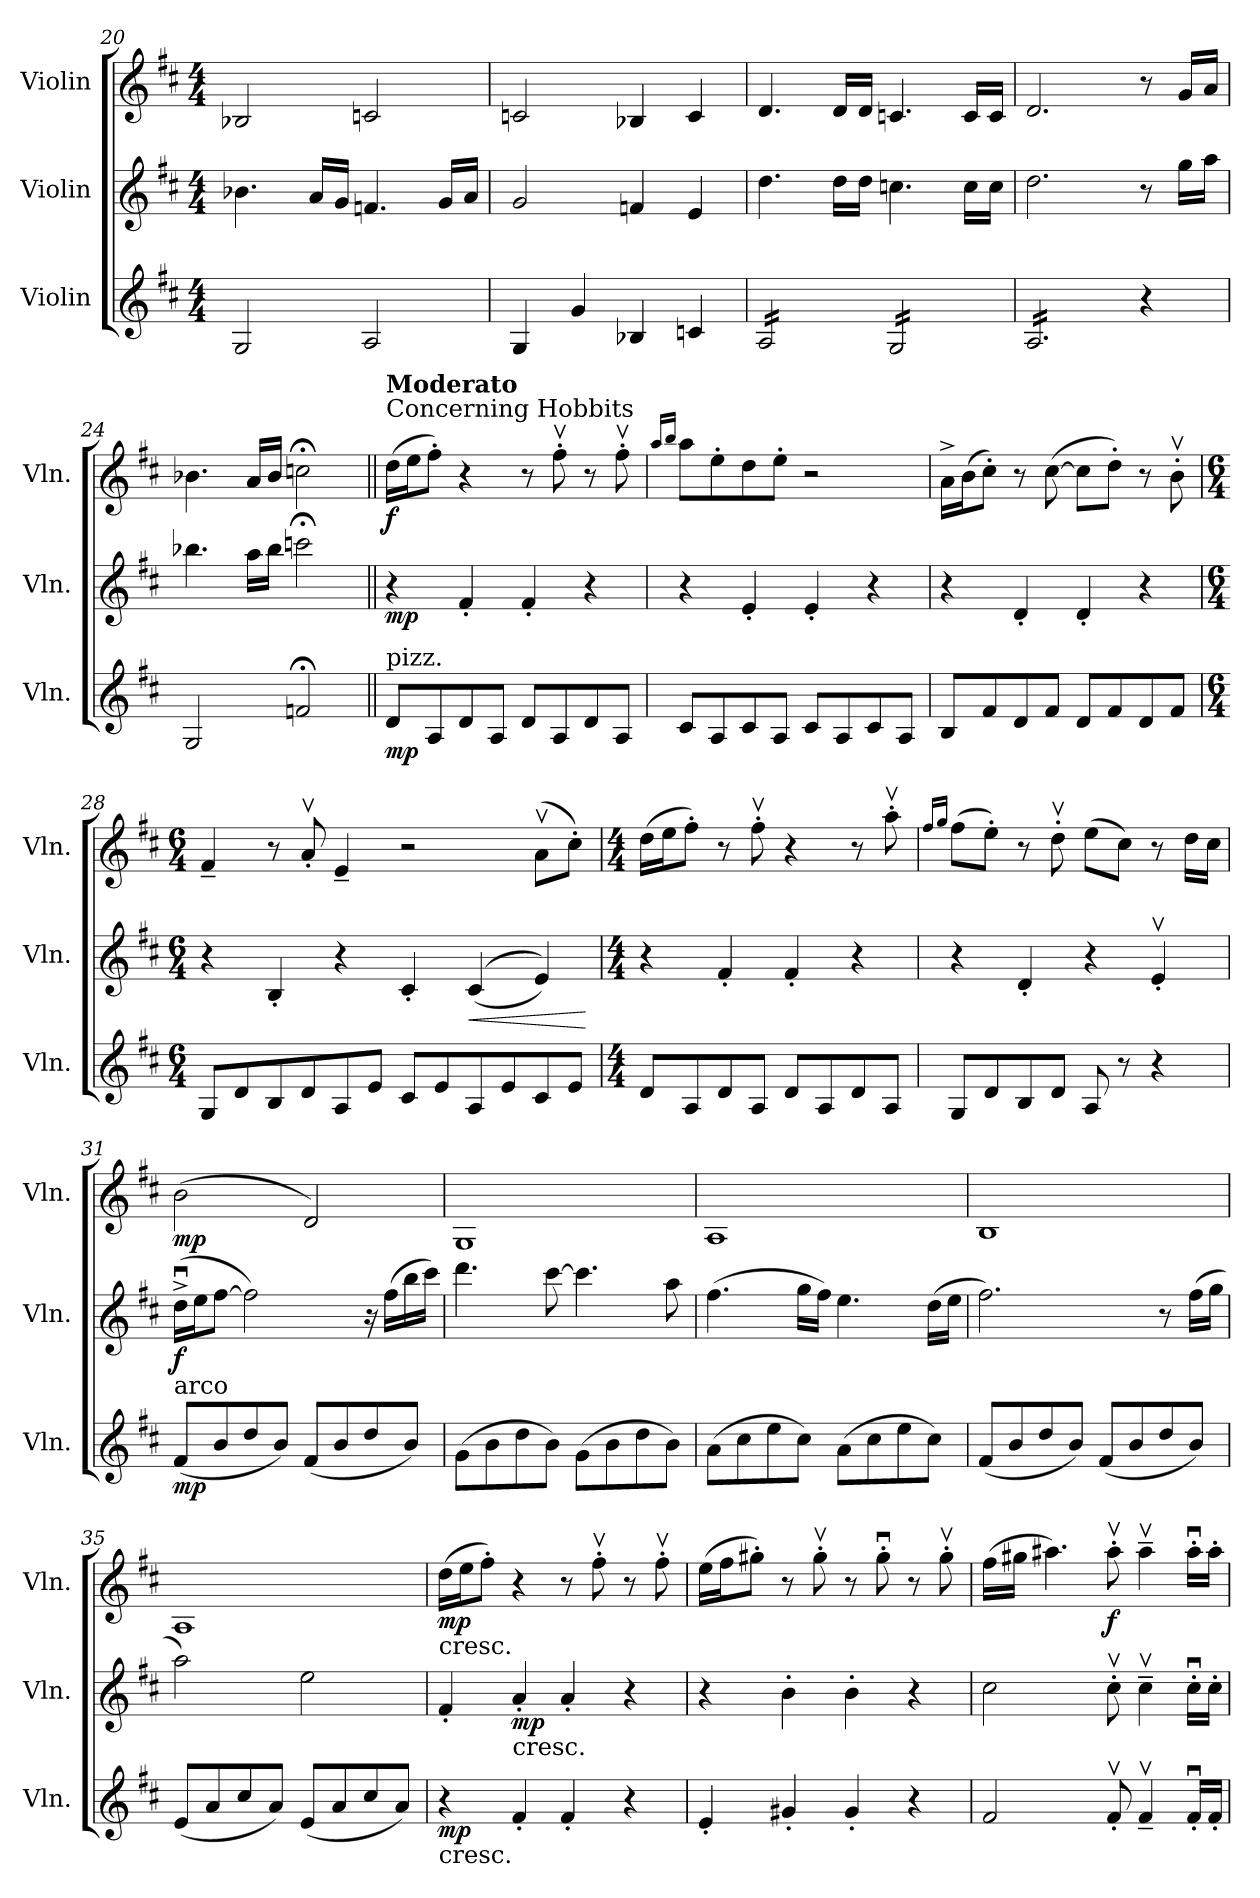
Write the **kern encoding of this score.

**kern	**dynam	**kern	**dynam	**kern	**dynam
*part3	*part3	*part2	*part2	*part1	*part1
*staff3	*staff3	*staff2	*staff2	*staff1	*staff1
*I"Violin	*	*I"Violin	*	*I"Violin	*
*I'Vln.	*	*I'Vln.	*	*I'Vln.	*
*clefG2	*	*clefG2	*	*clefG2	*
*k[f#c#]	*	*k[f#c#]	*	*k[f#c#]	*
*M4/4	*	*M4/4	*	*M4/4	*
=20	=20	=20	=20	=20	=20
2G/	.	4.b-X\	.	2B-X/	.
.	.	16a/LL	.	.	.
.	.	16g/JJ	.	.	.
2A/	.	4.fn/	.	2cn/	.
.	.	16g/LL	.	.	.
.	.	16a/JJ	.	.	.
=21	=21	=21	=21	=21	=21
4G/	.	2g/	.	2cn/	.
4g/	.	.	.	.	.
4B-X/	.	4fn/	.	4B-X/	.
4cn/	.	4e/	.	4c/	.
=22	=22	=22	=22	=22	=22
*tremolo	*	*	*	*	*
16A/LL	.	4.dd\	.	4.d/	.
16A/	.	.	.	.	.
16A/	.	.	.	.	.
16A/	.	.	.	.	.
16A/	.	.	.	.	.
16A/	.	.	.	.	.
16A/	.	16dd\LL	.	16d/LL	.
16A/JJ	.	16dd\JJ	.	16d/JJ	.
16G/LL	.	4.ccn\	.	4.cn/	.
16G/	.	.	.	.	.
16G/	.	.	.	.	.
16G/	.	.	.	.	.
16G/	.	.	.	.	.
16G/	.	.	.	.	.
16G/	.	16cc\LL	.	16c/LL	.
16G/JJ	.	16cc\JJ	.	16c/JJ	.
=23	=23	=23	=23	=23	=23
16A/LL	.	2.dd\	.	2.d/	.
16A/	.	.	.	.	.
16A/	.	.	.	.	.
16A/	.	.	.	.	.
16A/	.	.	.	.	.
16A/	.	.	.	.	.
16A/	.	.	.	.	.
16A/	.	.	.	.	.
16A/	.	.	.	.	.
16A/	.	.	.	.	.
16A/	.	.	.	.	.
16A/JJ	.	.	.	.	.
*Xtremolo	*	*	*	*	*
4r	.	8r	.	8r	.
.	.	16gg\LL	.	16g/LL	.
.	.	16aa\JJ	.	16a/JJ	.
=24	=24	=24	=24	=24	=24
2G/	.	4.bb-X\	.	4.b-X\	.
.	.	16aa\LL	.	16a/LL	.
.	.	16bb-\JJ	.	16b-/JJ	.
2fn;</	.	2cccn;<\	.	2ccn;<\	.
!!LO:LB:g=z
=25||	=25||	=25||	=25||	=25||	=25||
*	*	*	*	*MM104	*
!	!	!	!	!LO:TX:a:t=Concerning Hobbits	!
!	!	!	!	!LO:TX:a:B:t=Moderato	!
!LO:TX:a:t=pizz.	!	!	!	!	!
!	!LO:DY:b	!	!LO:DY:b	!	!LO:DY:b
8d/L	mp	4r	mp	(16dd\LL	f
.	.	.	.	16ee\J	.
8A/	.	.	.	8ff#'\J)	.
8d/	.	4f#'/	.	4r	.
8A/J	.	.	.	.	.
8d/L	.	4f#'/	.	8r	.
8A/	.	.	.	8ff#v'\	.
8d/	.	4r	.	8r	.
8A/J	.	.	.	8ff#v'\	.
=26	=26	=26	=26	=26	=26
.	.	.	.	16qaa/LL	.
.	.	.	.	16qbb/JJ	.
8c#/L	.	4r	.	8aa\L	.
8A/	.	.	.	8ee'\	.
8c#/	.	4e'/	.	8dd\	.
8A/J	.	.	.	8ee'\J	.
8c#/L	.	4e'/	.	2r	.
8A/	.	.	.	.	.
8c#/	.	4r	.	.	.
8A/J	.	.	.	.	.
=27	=27	=27	=27	=27	=27
8B/L	.	4r	.	16a^\LL	.
.	.	.	.	(16b\J	.
8f#/	.	.	.	8cc#'\J)	.
8d/	.	4d'/	.	8r	.
8f#/J	.	.	.	(>[8cc#\	.
8d/L	.	4d'/	.	8cc#\L]	.
8f#/	.	.	.	8dd'\J)	.
8d/	.	4r	.	8r	.
8f#/J	.	.	.	8bv'\	.
=28	=28	=28	=28	=28	=28
*M6/4	*	*M6/4	*	*M6/4	*
8G/L	.	4r	.	4f#~/	.
8d/	.	.	.	.	.
8B/	.	4B'/	.	8r	.
8d/	.	.	.	8av'/	.
8A/	.	4r	.	4e~/	.
8e/J	.	.	.	.	.
8c#/L	.	4c#'/	.	2r	.
8e/	.	.	.	.	.
!	!	!	!LO:HP:b	!	!
8A/	.	((4c#/	<	.	.
8e/	.	.	.	.	.
8c#/	.	4e/))	.	(8av\L	.
8e/J	.	.	.	8cc#'\J)	.
.	.	.	[	.	.
!!LO:PB:g=z
=29	=29	=29	=29	=29	=29
*M4/4	*	*M4/4	*	*M4/4	*
8d/L	.	4r	.	(16dd\LL	.
.	.	.	.	16ee\J	.
8A/	.	.	.	8ff#'\J)	.
8d/	.	4f#'/	.	8r	.
8A/J	.	.	.	8ff#v'\	.
8d/L	.	4f#'/	.	4r	.
8A/	.	.	.	.	.
8d/	.	4r	.	8r	.
8A/J	.	.	.	8aav'\	.
=30	=30	=30	=30	=30	=30
.	.	.	.	16qff#/LL	.
.	.	.	.	16qgg/JJ	.
8G/L	.	4r	.	(8ff#\L	.
8d/	.	.	.	8ee'\J)	.
8B/	.	4d'/	.	8r	.
8d/J	.	.	.	8ddv'\	.
8A/	.	4r	.	(8ee\L	.
8r	.	.	.	8cc#\J)	.
4r	.	4ev'/	.	8r	.
.	.	.	.	16dd\LL	.
.	.	.	.	16cc#\JJ	.
=31	=31	=31	=31	=31	=31
!LO:TX:a:t=arco	!	!	!	!	!
!	!LO:DY:b	!	!LO:DY:b	!	!LO:DY:b
(8f#/L	mp	(16ddu^\LL	f	(2b\	mp
.	.	16ee\J	.	.	.
8b/	.	[8ff#\J	.	.	.
8dd/	.	2ff#\])	.	.	.
8b/J)	.	.	.	.	.
(8f#/L	.	.	.	2d/)	.
8b/	.	.	.	.	.
8dd/	.	16r	.	.	.
.	.	(16ff#\LL	.	.	.
8b/J)	.	16bb\	.	.	.
.	.	16ccc#\JJ)	.	.	.
=32	=32	=32	=32	=32	=32
(8g\L	.	4.ddd\	.	1G	.
8b\	.	.	.	.	.
8dd\	.	.	.	.	.
8b\J)	.	[8ccc#\	.	.	.
(8g\L	.	4.ccc#\]	.	.	.
8b\	.	.	.	.	.
8dd\	.	.	.	.	.
8b\J)	.	8aa\	.	.	.
!!LO:LB:g=z
=33	=33	=33	=33	=33	=33
(8a\L	.	(4.ff#\	.	1A	.
8cc#\	.	.	.	.	.
8ee\	.	.	.	.	.
8cc#\J)	.	16gg\LL	.	.	.
.	.	16ff#\JJ)	.	.	.
(8a\L	.	4.ee\	.	.	.
8cc#\	.	.	.	.	.
8ee\	.	.	.	.	.
8cc#\J)	.	(16dd\LL	.	.	.
.	.	16ee\JJ	.	.	.
=34	=34	=34	=34	=34	=34
(8f#/L	.	2.ff#\)	.	1B	.
8b/	.	.	.	.	.
8dd/	.	.	.	.	.
8b/J)	.	.	.	.	.
(8f#/L	.	.	.	.	.
8b/	.	.	.	.	.
8dd/	.	8r	.	.	.
8b/J)	.	(16ff#\LL	.	.	.
.	.	16gg\JJ	.	.	.
=35	=35	=35	=35	=35	=35
(8e/L	.	2aa\)	.	1A	.
8a/	.	.	.	.	.
8cc#/	.	.	.	.	.
8a/J)	.	.	.	.	.
(8e/L	.	2ee\	.	.	.
8a/	.	.	.	.	.
8cc#/	.	.	.	.	.
8a/J)	.	.	.	.	.
=36	=36	=36	=36	=36	=36
!	!	!	!	!LO:TX:b:t=cresc.	!
!LO:TX:b:t=cresc.	!	!	!	!	!
!	!LO:DY:b	!	!	!	!LO:DY:b
4r	mp	4f#'/	.	(16dd\LL	mp
.	.	.	.	16ee\J	.
.	.	.	.	8ff#'\J)	.
!	!	!LO:TX:b:t=cresc.	!	!	!
!	!	!	!LO:DY:b	!	!
4f#'/	.	4a'/	mp	4r	.
4f#'/	.	4a'/	.	8r	.
.	.	.	.	8ff#v'\	.
4r	.	4r	.	8r	.
.	.	.	.	8ff#v'\	.
=37	=37	=37	=37	=37	=37
4e'/	.	4r	.	(16ee\LL	.
.	.	.	.	16ff#\J	.
.	.	.	.	8gg#X'\J)	.
4g#X'/	.	4b'\	.	8r	.
.	.	.	.	8gg#v'\	.
4g#'/	.	4b'\	.	8r	.
.	.	.	.	8gg#u'\	.
4r	.	4r	.	8r	.
.	.	.	.	8gg#v'\	.
!!LO:LB:g=z
=38	=38	=38	=38	=38	=38
2f#/	.	2cc#\	.	(16ff#\LL	.
.	.	.	.	16gg#X\JJ	.
.	.	.	.	4.aa#X\)	.
!	!	!	!	!	!LO:DY:b
8f#v'/	.	8cc#v'\	.	8aa#v'\	f
4f#v~/	.	4cc#v~\	.	4aa#v~\	.
16f#u'/LL	.	16cc#u'\LL	.	16aa#u'\LL	.
16f#'/JJ	.	16cc#'\JJ	.	16aa#'\JJ	.
=	=	=	=	=	=
*-	*-	*-	*-	*-	*-
